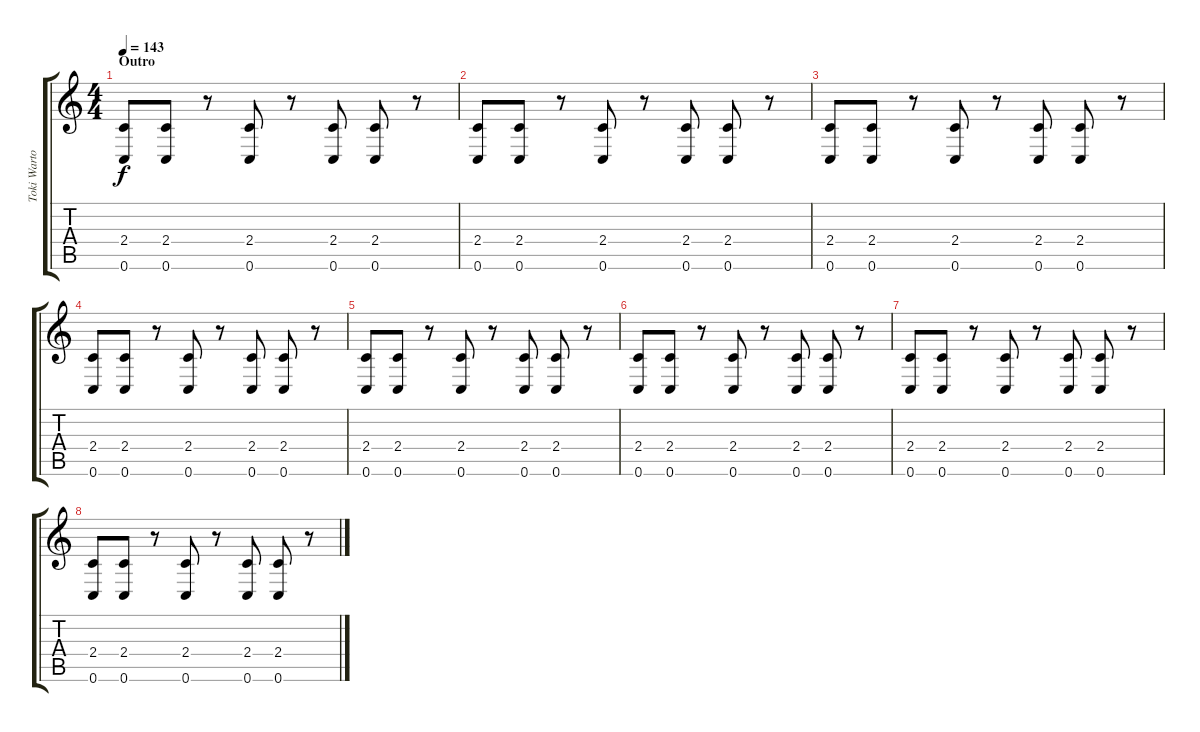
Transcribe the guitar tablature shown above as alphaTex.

\track ("Toki Wartooth (Lead Guitar 2)" "Toki Warto") {instrument distortionguitar}
\staff {score tabs}
\tuning (C4 G3 Eb3 Bb2 F2 C2) {hide}
\ts (4 4)
\section ("" "Outro")
\tempo 143
\clef g2
\ks c
(2.4 0.6).8{dy f} (2.4 0.6).8 r.8 (2.4 0.6).8 r.8 (2.4 0.6).8 (2.4 0.6).8 r.8 |
(2.4 0.6).8 (2.4 0.6).8 r.8 (2.4 0.6).8 r.8 (2.4 0.6).8 (2.4 0.6).8 r.8 |
(2.4 0.6).8 (2.4 0.6).8 r.8 (2.4 0.6).8 r.8 (2.4 0.6).8 (2.4 0.6).8 r.8 |
(2.4 0.6).8 (2.4 0.6).8 r.8 (2.4 0.6).8 r.8 (2.4 0.6).8 (2.4 0.6).8 r.8 |
(2.4 0.6).8 (2.4 0.6).8 r.8 (2.4 0.6).8 r.8 (2.4 0.6).8 (2.4 0.6).8 r.8 |
(2.4 0.6).8 (2.4 0.6).8 r.8 (2.4 0.6).8 r.8 (2.4 0.6).8 (2.4 0.6).8 r.8 |
(2.4 0.6).8 (2.4 0.6).8 r.8 (2.4 0.6).8 r.8 (2.4 0.6).8 (2.4 0.6).8 r.8 |
(2.4 0.6).8 (2.4 0.6).8 r.8 (2.4 0.6).8 r.8 (2.4 0.6).8 (2.4 0.6).8 r.8
